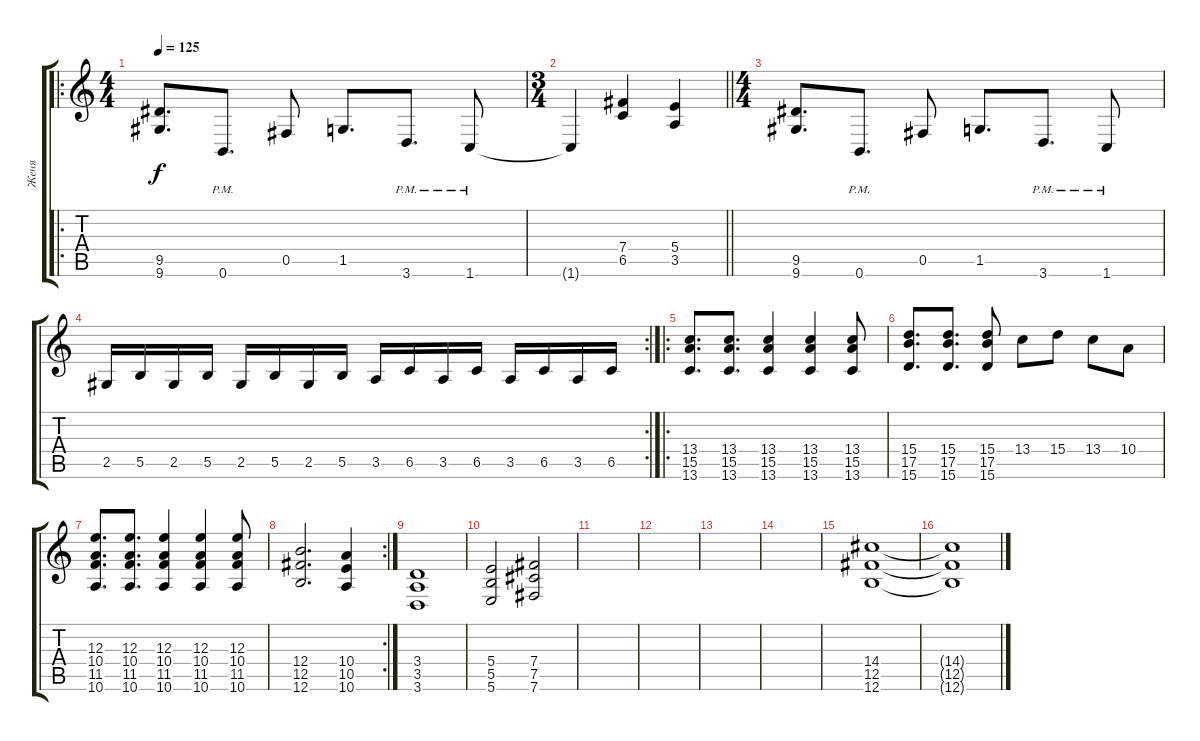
\track ("Женя" "Женя") {instrument distortionguitar}
\staff {score tabs}
\tuning (Db4 Ab3 E3 B2 Gb2 B1) {hide}
\ro
\ts (4 4)
\tempo 125
\clef g2
\ks c
(9.5 9.6).8{d dy f} 0.6{pm}.8{d} 0.5.8 1.5.8{d} 3.6{pm}.8{d} 1.6{pm}.8 |
\ts (3 4)
\barLineRight lightlight
1.6{t}.4 (7.4 6.5).4 (5.4 3.5).4 |
\ts (4 4)
(9.5 9.6).8{d} 0.6{pm}.8{d} 0.5.8 1.5.8{d} 3.6{pm}.8{d} 1.6{pm}.8 |
\rc 2
2.5.16 5.5.16 2.5.16 5.5.16 2.5.16 5.5.16 2.5.16 5.5.16 3.5.16 6.5.16 3.5.16 6.5.16 3.5.16 6.5.16 3.5.16 6.5.16 |
\ro
(13.4 15.5 13.6).8{d} (13.4 15.5 13.6).8{d} (13.4 15.5 13.6).4 (13.4 15.5 13.6).4 (13.4 15.5 13.6).8 |
(15.4 17.5 15.6).8{d} (15.4 17.5 15.6).8{d} (15.4 17.5 15.6).8 13.4.8 15.4.8 13.4.8 10.4.8 |
(12.3 10.4 11.5 10.6).8{d} (12.3 10.4 11.5 10.6).8{d} (12.3 10.4 11.5 10.6).4 (12.3 10.4 11.5 10.6).4 (12.3 10.4 11.5 10.6).8 |
\rc 2
(12.4 12.5 12.6).2{d} (10.4 10.5 10.6).4 |
(3.4 3.5 3.6).1 |
(5.4 5.5 5.6).2 (7.4 7.5 7.6).2 |
|
|
|
|
(14.4 12.5 12.6).1 |
(14.4{t} 12.5{t} 12.6{t}).1
